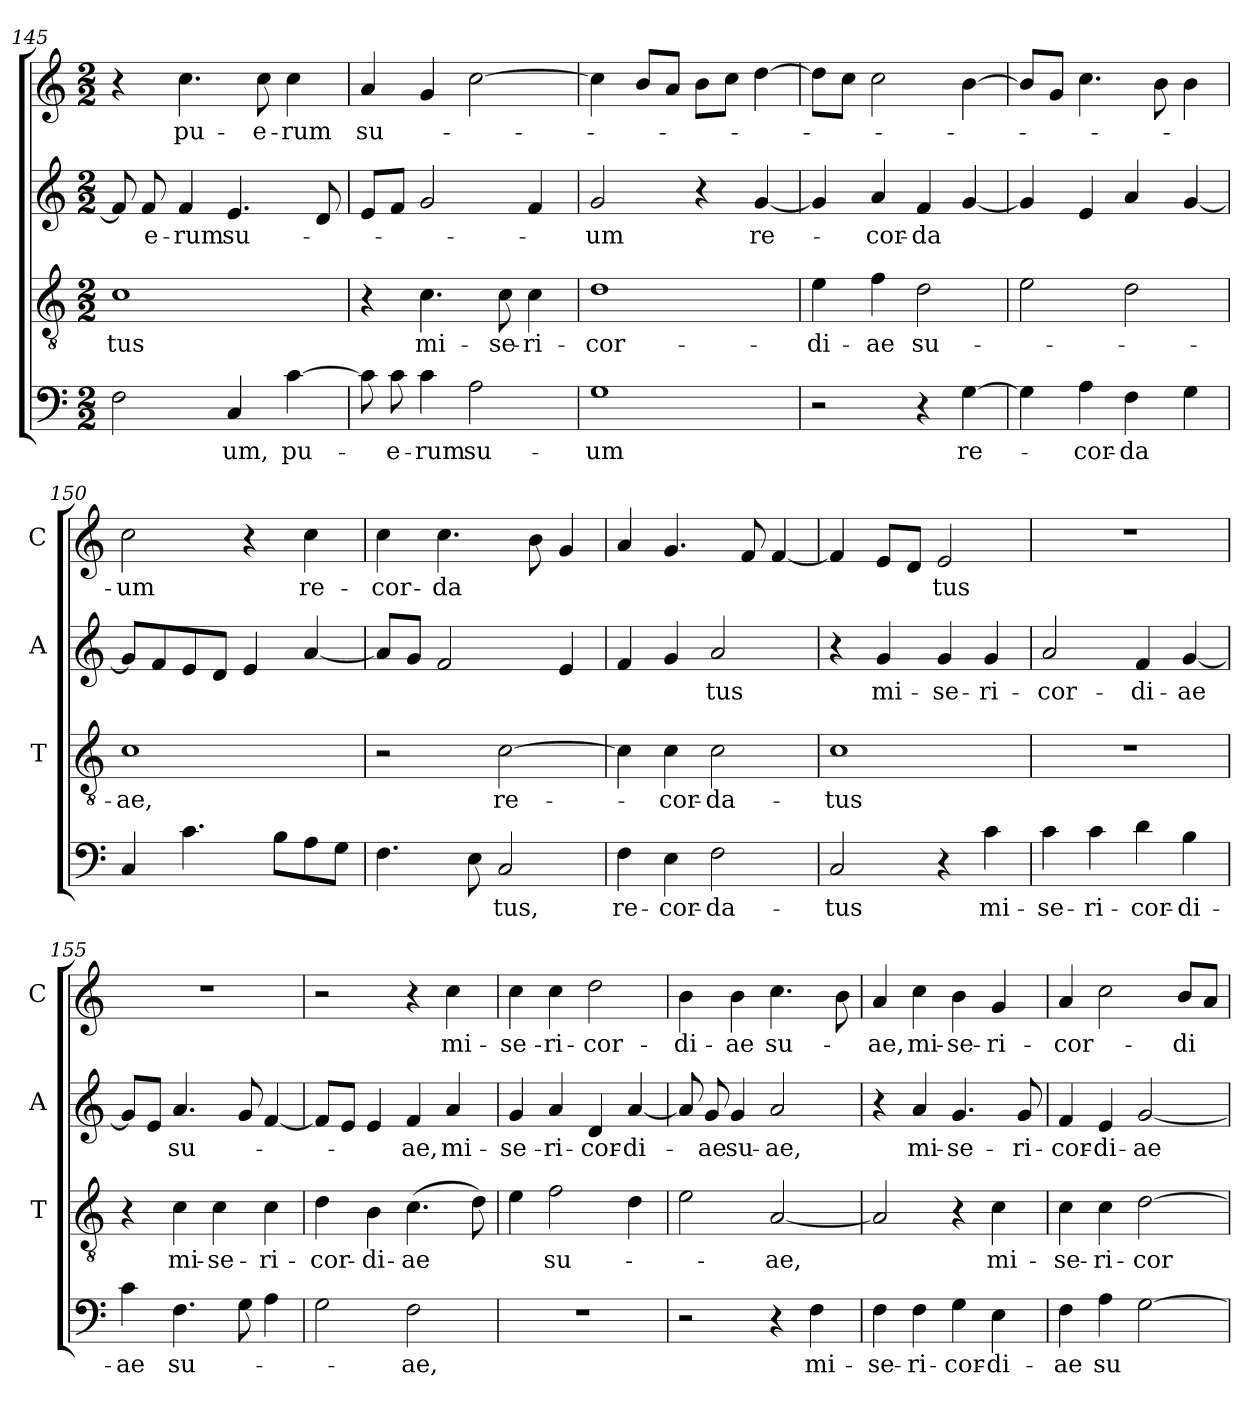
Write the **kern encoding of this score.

**kern	**text	**kern	**text	**kern	**text	**kern	**text
*part4	*part4	*part3	*part3	*part2	*part2	*part1	*part1
*staff4	*staff4	*staff3	*staff3	*staff2	*staff2	*staff1	*staff1
*	*	*I'T	*	*I'A	*	*I'C	*
*clefF4	*	*clefGv2	*	*clefG2	*	*clefG2	*
*k[]	*	*k[]	*	*k[]	*	*k[]	*
*C:	*	*C:	*	*C:	*	*C:	*
*M2/2	*	*M2/2	*	*M2/2	*	*M2/2	*
=145	=145	=145	=145	=145	=145	=145	=145
!	!	!	!LO:LY:b	!	!	!	!
2F\	.	1c	-tus	8f/]	.	4r	.
!	!	!	!	!	!LO:LY:b	!	!
.	.	.	.	8f/	-e-	.	.
!	!	!	!	!	!LO:LY:b	!	!LO:LY:b
.	.	.	.	4f/	-rum	4.cc\	pu-
!	!LO:LY:b	!	!	!	!LO:LY:b	!	!
4C/	-um,	.	.	4.e/	su-	.	.
!	!	!	!	!	!	!	!LO:LY:b
.	.	.	.	.	.	8cc\	-e-
!	!LO:LY:b	!	!	!	!	!	!LO:LY:b
[4c\	pu-	.	.	.	.	4cc\	-rum
.	.	.	.	8d/	.	.	.
=146	=146	=146	=146	=146	=146	=146	=146
!	!	!	!	!	!	!	!LO:LY:b
8c\]	.	4r	.	8e/L	.	4a/	su-
!	!LO:LY:b	!	!	!	!	!	!
8c\	-e-	.	.	8f/J	.	.	.
!	!LO:LY:b	!	!LO:LY:b	!	!	!	!
4c\	-rum	4.c\	mi-	2g/	.	4g/	.
!	!LO:LY:b	!	!	!	!	!	!
2A\	su-	.	.	.	.	[2cc\	.
!	!	!	!LO:LY:b	!	!	!	!
.	.	8c\	-se-	.	.	.	.
!	!	!	!LO:LY:b	!	!	!	!
.	.	4c\	-ri-	4f/	.	.	.
!!LO:PB:g=z
=147	=147	=147	=147	=147	=147	=147	=147
!	!LO:LY:b	!	!LO:LY:b	!	!LO:LY:b	!	!
1G	-­um	1d	-­cor-	2g/	-­um	4cc\]	.
.	.	.	.	.	.	8b/L	.
.	.	.	.	.	.	8a/J	.
.	.	.	.	4r	.	8b\L	.
.	.	.	.	.	.	8cc\J	.
!	!	!	!	!	!LO:LY:b	!	!
.	.	.	.	[4g/	re-	[4dd\	.
=148	=148	=148	=148	=148	=148	=148	=148
!	!	!	!LO:LY:b	!	!	!	!
2r	.	4e\	-di-	4g/]	.	8dd\L]	.
.	.	.	.	.	.	8cc\J	.
!	!	!	!LO:LY:b	!	!LO:LY:b	!	!
.	.	4f\	-ae	4a/	-cor-	2cc\	.
!	!	!	!LO:LY:b	!	!LO:LY:b	!	!
4r	.	2d\	su-	4f/	-da	.	.
!	!LO:LY:b	!	!	!	!	!	!
[4G\	re-	.	.	[4g/	.	[4b\	.
=149	=149	=149	=149	=149	=149	=149	=149
4G\]	.	2e\	.	4g/]	.	8b/L]	.
.	.	.	.	.	.	8g/J	.
!	!LO:LY:b	!	!	!	!	!	!
4A\	-cor-	.	.	4e/	.	4.cc\	.
!	!LO:LY:b	!	!	!	!	!	!
4F\	-da	2d\	.	4a/	.	.	.
.	.	.	.	.	.	8b\	.
4G\	.	.	.	[4g/	.	4b\	.
=150	=150	=150	=150	=150	=150	=150	=150
!	!	!	!LO:LY:b	!	!	!	!LO:LY:b
4C/	.	1c	-ae,	8g/L]	.	2cc\	-um
.	.	.	.	8f/	.	.	.
4.c\	.	.	.	8e/	.	.	.
.	.	.	.	8d/J	.	.	.
.	.	.	.	4e/	.	4r	.
8B\L	.	.	.	.	.	.	.
!	!	!	!	!	!	!	!LO:LY:b
8A\	.	.	.	[4a/	.	4cc\	re-
8G\J	.	.	.	.	.	.	.
=151	=151	=151	=151	=151	=151	=151	=151
!	!	!	!	!	!	!	!LO:LY:b
4.F\	.	2r	.	8a/L]	.	4cc\	-cor-
.	.	.	.	8g/J	.	.	.
!	!	!	!	!	!	!	!LO:LY:b
.	.	.	.	2f/	.	4.cc\	-da
8E\	.	.	.	.	.	.	.
!	!LO:LY:b	!	!LO:LY:b	!	!	!	!
2C/	tus,	[2c\	re-	.	.	.	.
.	.	.	.	.	.	8b\	.
.	.	.	.	4e/	.	4g/	.
!!LO:LB:g=z
=152	=152	=152	=152	=152	=152	=152	=152
!	!LO:LY:b	!	!	!	!	!	!
4F\	re-	4c\]	.	4f/	.	4a/	.
!	!LO:LY:b	!	!LO:LY:b	!	!	!	!
4E\	-cor-	4c\	-cor-	4g/	.	4.g/	.
!	!LO:LY:b	!	!LO:LY:b	!	!LO:LY:b	!	!
2F\	-da-	2c\	-da-	2a/	tus	.	.
.	.	.	.	.	.	8f/	.
.	.	.	.	.	.	[4f/	.
=153	=153	=153	=153	=153	=153	=153	=153
!	!LO:LY:b	!	!LO:LY:b	!	!	!	!
2C/	-tus	1c	-tus	4r	.	4f/]	.
!	!	!	!	!	!LO:LY:b	!	!
.	.	.	.	4g/	mi-	8e/L	.
.	.	.	.	.	.	8d/J	.
!	!	!	!	!	!LO:LY:b	!	!LO:LY:b
4r	.	.	.	4g/	-se-	2e/	tus
!	!LO:LY:b	!	!	!	!LO:LY:b	!	!
4c\	mi-	.	.	4g/	-ri-	.	.
=154	=154	=154	=154	=154	=154	=154	=154
!	!LO:LY:b	!	!	!	!LO:LY:b	!	!
4c\	-se-	1r	.	2a/	-cor-	1r	.
!	!LO:LY:b	!	!	!	!	!	!
4c\	-ri-	.	.	.	.	.	.
!	!LO:LY:b	!	!	!	!LO:LY:b	!	!
4d\	-cor-	.	.	4f/	-di-	.	.
!	!LO:LY:b	!	!	!	!LO:LY:b	!	!
4B\	-di-	.	.	[4g/	-ae	.	.
=155	=155	=155	=155	=155	=155	=155	=155
!	!LO:LY:b	!	!	!	!	!	!
4c\	-ae	4r	.	8g/L]	.	1r	.
.	.	.	.	8e/J	.	.	.
!	!LO:LY:b	!	!LO:LY:b	!	!LO:LY:b	!	!
4.F\	su-	4c\	mi-	4.a/	su-	.	.
!	!	!	!LO:LY:b	!	!	!	!
.	.	4c\	-se-	.	.	.	.
8G\	.	.	.	8g/	.	.	.
!	!	!	!LO:LY:b	!	!	!	!
4A\	.	4c\	-ri-	[4f/	.	.	.
=156	=156	=156	=156	=156	=156	=156	=156
!	!	!	!LO:LY:b	!	!	!	!
2G\	.	4d\	-cor-	8f/L]	.	2r	.
.	.	.	.	8e/J	.	.	.
!	!	!	!LO:LY:b	!	!	!	!
.	.	4B\	-di-	4e/	.	.	.
!	!LO:LY:b	!	!LO:LY:b	!	!LO:LY:b	!	!
2F\	-ae,	(>4.c\	-ae	4f/	-ae,	4r	.
!	!	!	!	!	!LO:LY:b	!	!LO:LY:b
.	.	.	.	4a/	mi-	4cc\	mi-
.	.	8d\)	.	.	.	.	.
!!LO:LB:g=z
=157	=157	=157	=157	=157	=157	=157	=157
!	!	!	!	!	!LO:LY:b	!	!LO:LY:b
1r	.	4e\	.	4g/	-­se-	4cc\	-­se-
!	!	!	!LO:LY:b	!	!LO:LY:b	!	!LO:LY:b
.	.	2f\	su-	4a/	-ri-	4cc\	-ri-
!	!	!	!	!	!LO:LY:b	!	!LO:LY:b
.	.	.	.	4d/	-cor-	2dd\	-cor-
!	!	!	!	!	!LO:LY:b	!	!
.	.	4d\	.	[4a/	-di-	.	.
=158	=158	=158	=158	=158	=158	=158	=158
!	!	!	!	!	!	!	!LO:LY:b
2r	.	2e\	.	8a/]	.	4b\	-di-
!	!	!	!	!	!LO:LY:b	!	!
.	.	.	.	8g/	-ae	.	.
!	!	!	!	!	!LO:LY:b	!	!LO:LY:b
.	.	.	.	4g/	su-	4b\	-ae
!	!	!	!LO:LY:b	!	!LO:LY:b	!	!LO:LY:b
4r	.	[2A/	-ae,	2a/	-ae,	4.cc\	su-
!	!LO:LY:b	!	!	!	!	!	!
4F\	mi-	.	.	.	.	.	.
.	.	.	.	.	.	8b\	.
=159	=159	=159	=159	=159	=159	=159	=159
!	!LO:LY:b	!	!	!	!	!	!LO:LY:b
4F\	-se-	2A/]	.	4r	.	4a/	-ae,
!	!LO:LY:b	!	!	!	!LO:LY:b	!	!LO:LY:b
4F\	-ri-	.	.	4a/	mi-	4cc\	mi-
!	!LO:LY:b	!	!	!	!LO:LY:b	!	!LO:LY:b
4G\	-cor-	4r	.	4.g/	-se-	4b\	-se-
!	!LO:LY:b	!	!LO:LY:b	!	!	!	!LO:LY:b
4E\	-di-	4c\	mi-	.	.	4g/	-ri-
!	!	!	!	!	!LO:LY:b	!	!
.	.	.	.	8g/	-ri-	.	.
=160	=160	=160	=160	=160	=160	=160	=160
!	!LO:LY:b	!	!LO:LY:b	!	!LO:LY:b	!	!LO:LY:b
4F\	-ae	4c\	-se-	4f/	-cor-	4a/	-cor-
!	!LO:LY:b	!	!LO:LY:b	!	!LO:LY:b	!	!
4A\	su	4c\	-ri-	4e/	-di-	2cc\	.
!	!	!	!LO:LY:b	!	!LO:LY:b	!	!
[2G\	.	[2d\	-cor-	[2g/	-ae	.	.
!	!	!	!	!	!	!	!LO:LY:b
.	.	.	.	.	.	8b/L	-di
.	.	.	.	.	.	8a/J	.
=	=	=	=	=	=	=	=
*-	*-	*-	*-	*-	*-	*-	*-
